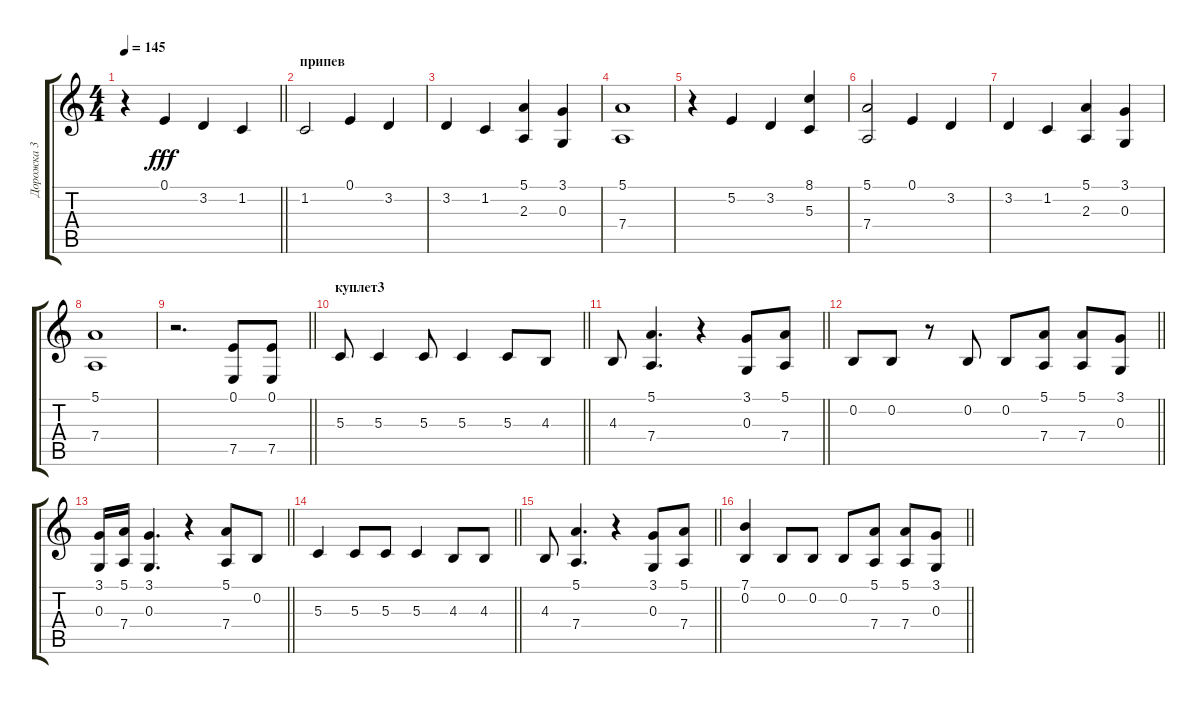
\track ("Дорожка 3" "Дорожка 3") {instrument violin}
\staff {score tabs}
\tuning (E4 B3 G3 D3 A2 E2) {hide}
\ts (4 4)
\tempo 145
\clef g2
\barLineRight lightlight
\ks c
r.4{dy f} 0.1.4{dy fff} 3.2.4 1.2.4 |
\section ("" "припев")
1.2.2 0.1.4 3.2.4 |
3.2.4 1.2.4 (5.1 2.3).4 (3.1 0.3).4 |
(5.1 7.4).1 |
r.4 5.2.4 3.2.4 (8.1 5.3).4 |
(5.1 7.4).2 0.1.4 3.2.4 |
3.2.4 1.2.4 (5.1 2.3).4 (3.1 0.3).4 |
(5.1 7.4).1 |
\barLineRight lightlight
r.2{d} (0.1 7.5).8 (0.1 7.5).8 |
\section ("" "куплет3")
\barLineRight lightlight
5.3.8 5.3.4 5.3.8 5.3.4 5.3.8 4.3.8 |
\barLineRight lightlight
4.3.8 (5.1 7.4).4{d} r.4 (3.1 0.3).8 (5.1 7.4).8 |
\barLineRight lightlight
0.2.8 0.2.8 r.8 0.2.8 0.2.8 (5.1 7.4).8 (5.1 7.4).8 (3.1 0.3).8 |
\barLineRight lightlight
(3.1 0.3).16 (5.1 7.4).16 (3.1 0.3).4{d} r.4 (5.1 7.4).8 0.2.8 |
\barLineRight lightlight
5.3.4 5.3.8 5.3.8 5.3.4 4.3.8 4.3.8 |
\barLineRight lightlight
4.3.8 (5.1 7.4).4{d} r.4 (3.1 0.3).8 (5.1 7.4).8 |
\barLineRight lightlight
(7.1 0.2).4 0.2.8 0.2.8 0.2.8 (5.1 7.4).8 (5.1 7.4).8 (3.1 0.3).8
